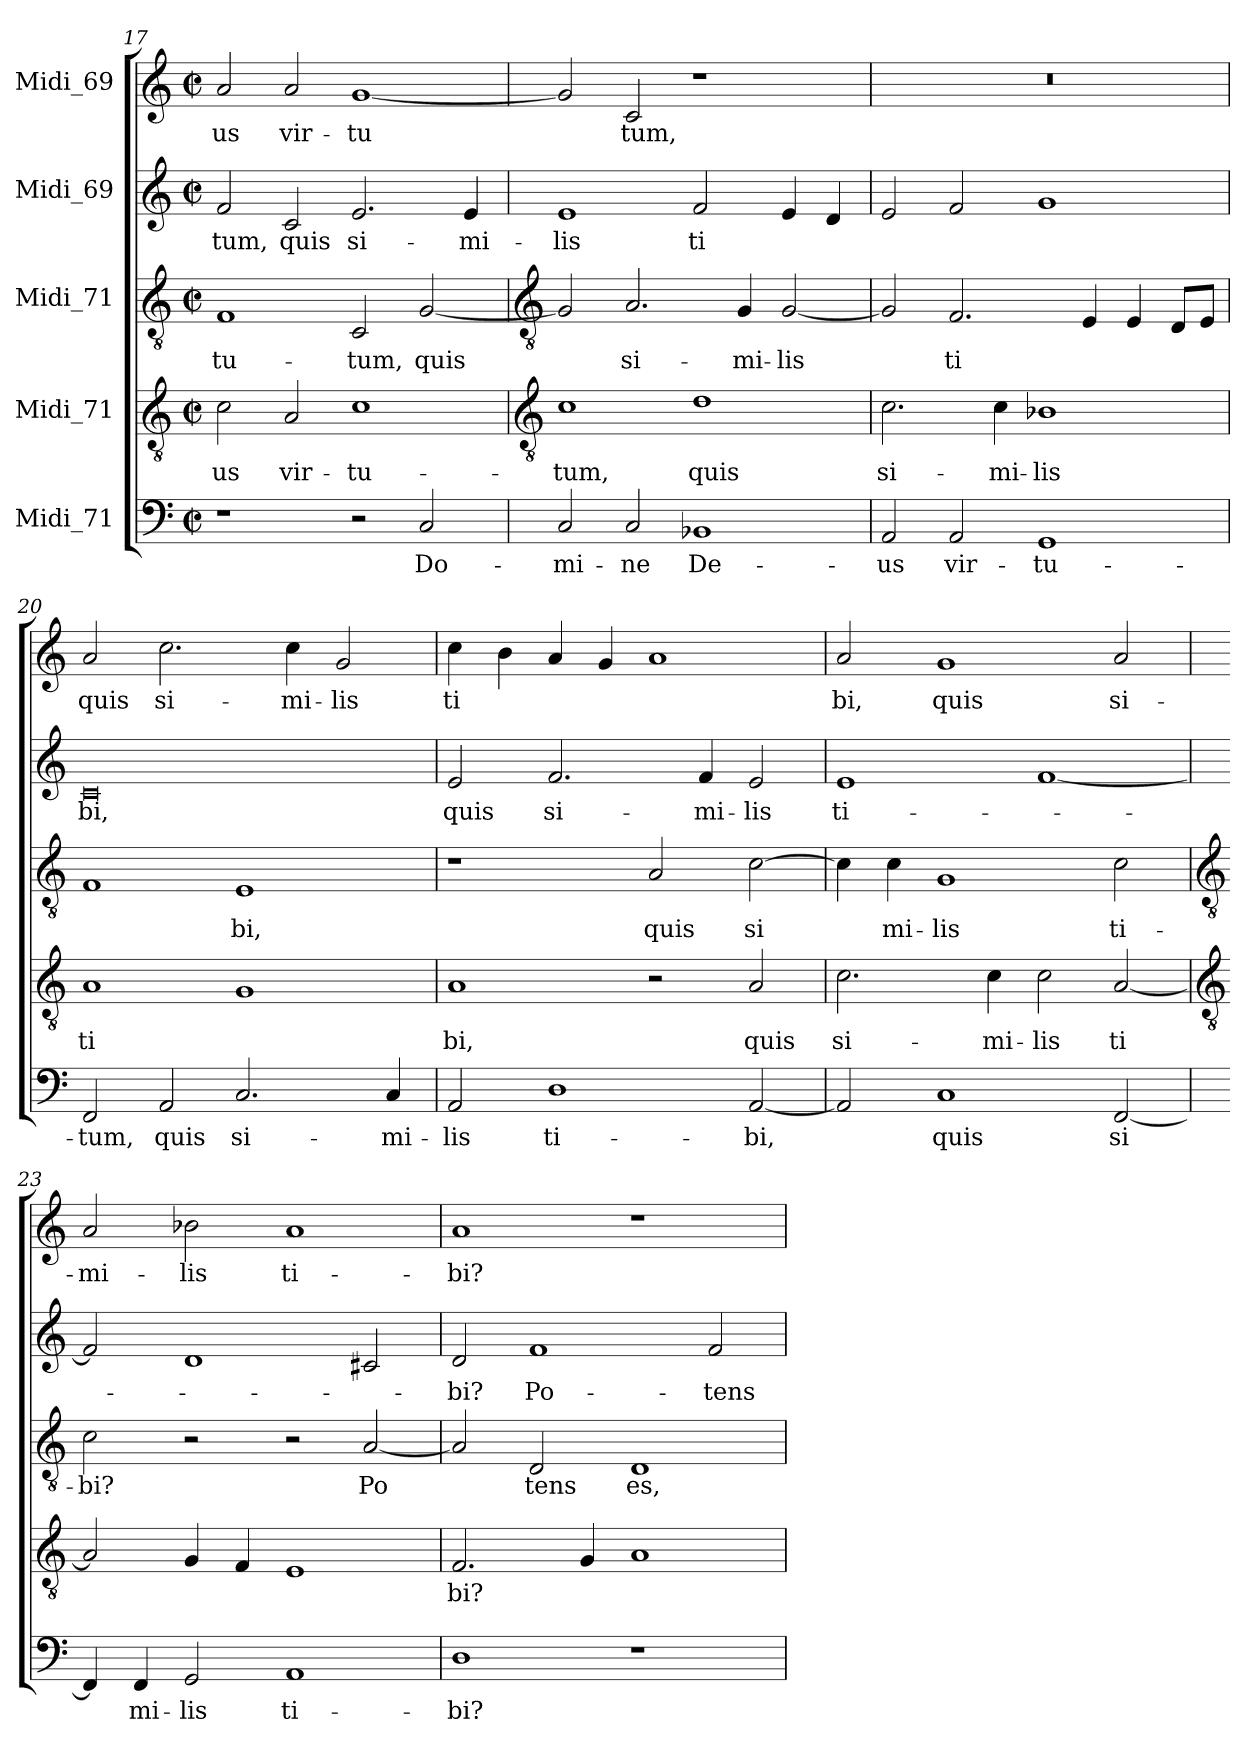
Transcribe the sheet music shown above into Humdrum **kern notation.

**kern	**text	**kern	**text	**kern	**text	**kern	**text	**kern	**text
*part5	*part5	*part4	*part4	*part3	*part3	*part2	*part2	*part1	*part1
*staff5	*staff5	*staff4	*staff4	*staff3	*staff3	*staff2	*staff2	*staff1	*staff1
*I"Midi_71	*	*I"Midi_71	*	*I"Midi_71	*	*I"Midi_69	*	*I"Midi_69	*
*clefF4	*	*clefGv2	*	*clefGv2	*	*clefG2	*	*clefG2	*
*k[]	*	*k[]	*	*k[]	*	*k[]	*	*k[]	*
*C:	*	*C:	*	*C:	*	*C:	*	*C:	*
*M4/2	*	*M4/2	*	*M4/2	*	*M4/2	*	*M4/2	*
*met(c|)	*	*met(c|)	*	*met(c|)	*	*met(c|)	*	*met(c|)	*
=17	=17	=17	=17	=17	=17	=17	=17	=17	=17
!	!	!	!LO:LY:b	!	!LO:LY:b	!	!LO:LY:b	!	!LO:LY:b
1r	.	2c	-us	1F	-tu-	2f	tum,	2a	-us
!	!	!	!LO:LY:b	!	!	!	!LO:LY:b	!	!LO:LY:b
.	.	2A	vir-	.	.	2c	quis	2a	vir-
!	!	!	!LO:LY:b	!	!LO:LY:b	!	!LO:LY:b	!	!LO:LY:b
2r	.	1c	-tu-	2C	-tum,	2.e	si-	[1g	-tu
!	!LO:LY:b	!	!	!	!LO:LY:b	!	!	!	!
2C	Do-	.	.	[2G	quis	.	.	.	.
!	!	!	!	!	!	!	!LO:LY:b	!	!
.	.	.	.	.	.	4e	-mi-	.	.
!!LO:LB:g=z
=18	=18	=18	=18	=18	=18	=18	=18	=18	=18
*	*	*clefGv2	*	*clefGv2	*	*	*	*	*
!	!LO:LY:b	!	!LO:LY:b	!	!	!	!LO:LY:b	!	!
2C	-mi-	1c	-tum,	2G]	.	1e	-lis	2g]	.
!	!LO:LY:b	!	!	!	!LO:LY:b	!	!	!	!LO:LY:b
2C	-ne	.	.	2.A	si-	.	.	2c	tum,
!	!LO:LY:b	!	!LO:LY:b	!	!	!	!LO:LY:b	!	!
1BB-X	De-	1d	quis	.	.	2f	ti	1r	.
!	!	!	!	!	!LO:LY:b	!	!	!	!
.	.	.	.	4G	-mi-	.	.	.	.
!	!	!	!	!	!LO:LY:b	!	!	!	!
.	.	.	.	[2G	-lis	4e	.	.	.
.	.	.	.	.	.	4d	.	.	.
=19	=19	=19	=19	=19	=19	=19	=19	=19	=19
!	!LO:LY:b	!	!LO:LY:b	!	!	!	!	!	!
2AA	-us	2.c	si-	2G]	.	2e	.	0r	.
!	!LO:LY:b	!	!	!	!LO:LY:b	!	!	!	!
2AA	vir-	.	.	2.F	ti	2f	.	.	.
!	!	!	!LO:LY:b	!	!	!	!	!	!
.	.	4c	-mi-	.	.	.	.	.	.
!	!LO:LY:b	!	!LO:LY:b	!	!	!	!	!	!
1GG	-tu-	1B-X	-lis	.	.	1g	.	.	.
.	.	.	.	4E	.	.	.	.	.
.	.	.	.	4E	.	.	.	.	.
.	.	.	.	8DL	.	.	.	.	.
.	.	.	.	8EJ	.	.	.	.	.
=20	=20	=20	=20	=20	=20	=20	=20	=20	=20
!	!LO:LY:b	!	!LO:LY:b	!	!	!	!LO:LY:b	!	!LO:LY:b
2FF	-tum,	1A	ti	1F	.	0c	bi,	2a	quis
!	!LO:LY:b	!	!	!	!	!	!	!	!LO:LY:b
2AA	quis	.	.	.	.	.	.	2.cc	si-
!	!LO:LY:b	!	!	!	!LO:LY:b	!	!	!	!
2.C	si-	1G	.	1E	bi,	.	.	.	.
!	!	!	!	!	!	!	!	!	!LO:LY:b
.	.	.	.	.	.	.	.	4cc	-mi-
!	!	!	!	!	!	!	!	!	!LO:LY:b
.	.	.	.	.	.	.	.	2g	-lis
!	!LO:LY:b	!	!	!	!	!	!	!	!
4C	-mi-	.	.	.	.	.	.	.	.
=21	=21	=21	=21	=21	=21	=21	=21	=21	=21
!	!LO:LY:b	!	!LO:LY:b	!	!	!	!LO:LY:b	!	!LO:LY:b
2AA	-lis	1A	bi,	1r	.	2e	quis	4cc	ti
.	.	.	.	.	.	.	.	4b	.
!	!LO:LY:b	!	!	!	!	!	!LO:LY:b	!	!
1D	ti-	.	.	.	.	2.f	si-	4a	.
.	.	.	.	.	.	.	.	4g	.
!	!	!	!	!	!LO:LY:b	!	!	!	!
.	.	2r	.	2A	quis	.	.	1a	.
!	!	!	!	!	!	!	!LO:LY:b	!	!
.	.	.	.	.	.	4f	-mi-	.	.
!	!LO:LY:b	!	!LO:LY:b	!	!LO:LY:b	!	!LO:LY:b	!	!
[2AA	-bi,	2A	quis	[2c	si	2e	-lis	.	.
=22	=22	=22	=22	=22	=22	=22	=22	=22	=22
!	!	!	!LO:LY:b	!	!	!	!LO:LY:b	!	!LO:LY:b
2AA]	.	2.c	si-	4c]	.	1e	ti-	2a	bi,
!	!	!	!	!	!LO:LY:b	!	!	!	!
.	.	.	.	4c	mi-	.	.	.	.
!	!LO:LY:b	!	!	!	!LO:LY:b	!	!	!	!LO:LY:b
1C	quis	.	.	1G	-lis	.	.	1g	quis
!	!	!	!LO:LY:b	!	!	!	!	!	!
.	.	4c	-mi-	.	.	.	.	.	.
!	!	!	!LO:LY:b	!	!	!	!	!	!
.	.	2c	-lis	.	.	[1f	.	.	.
!	!LO:LY:b	!	!LO:LY:b	!	!LO:LY:b	!	!	!	!LO:LY:b
[2FF	si	[2A	ti	2c	ti-	.	.	2a	si-
!!LO:LB:g=z
=23	=23	=23	=23	=23	=23	=23	=23	=23	=23
*	*	*clefGv2	*	*clefGv2	*	*	*	*	*
!	!	!	!	!	!LO:LY:b	!	!	!	!LO:LY:b
4FF]	.	2A]	.	2c	-bi?	2f]	.	2a	-mi-
!	!LO:LY:b	!	!	!	!	!	!	!	!
4FF	mi-	.	.	.	.	.	.	.	.
!	!LO:LY:b	!	!	!	!	!	!	!	!LO:LY:b
2GG	-lis	4G	.	2r	.	1d	.	2b-X	-lis
.	.	4F	.	.	.	.	.	.	.
!	!LO:LY:b	!	!	!	!	!	!	!	!LO:LY:b
1AA	ti-	1E	.	2r	.	.	.	1a	ti-
!	!	!	!	!	!LO:LY:b	!	!	!	!
.	.	.	.	[2A	Po	2c#X	.	.	.
=24	=24	=24	=24	=24	=24	=24	=24	=24	=24
!	!LO:LY:b	!	!LO:LY:b	!	!	!	!LO:LY:b	!	!LO:LY:b
1D	-bi?	2.F	bi?	2A]	.	2d	-bi?	1a	-bi?
!	!	!	!	!	!LO:LY:b	!	!LO:LY:b	!	!
.	.	.	.	2D	tens	1f	Po-	.	.
.	.	4G	.	.	.	.	.	.	.
!	!	!	!	!	!LO:LY:b	!	!	!	!
1r	.	1A	.	1D	es,	.	.	1r	.
!	!	!	!	!	!	!	!LO:LY:b	!	!
.	.	.	.	.	.	2f	-tens	.	.
=	=	=	=	=	=	=	=	=	=
*-	*-	*-	*-	*-	*-	*-	*-	*-	*-
